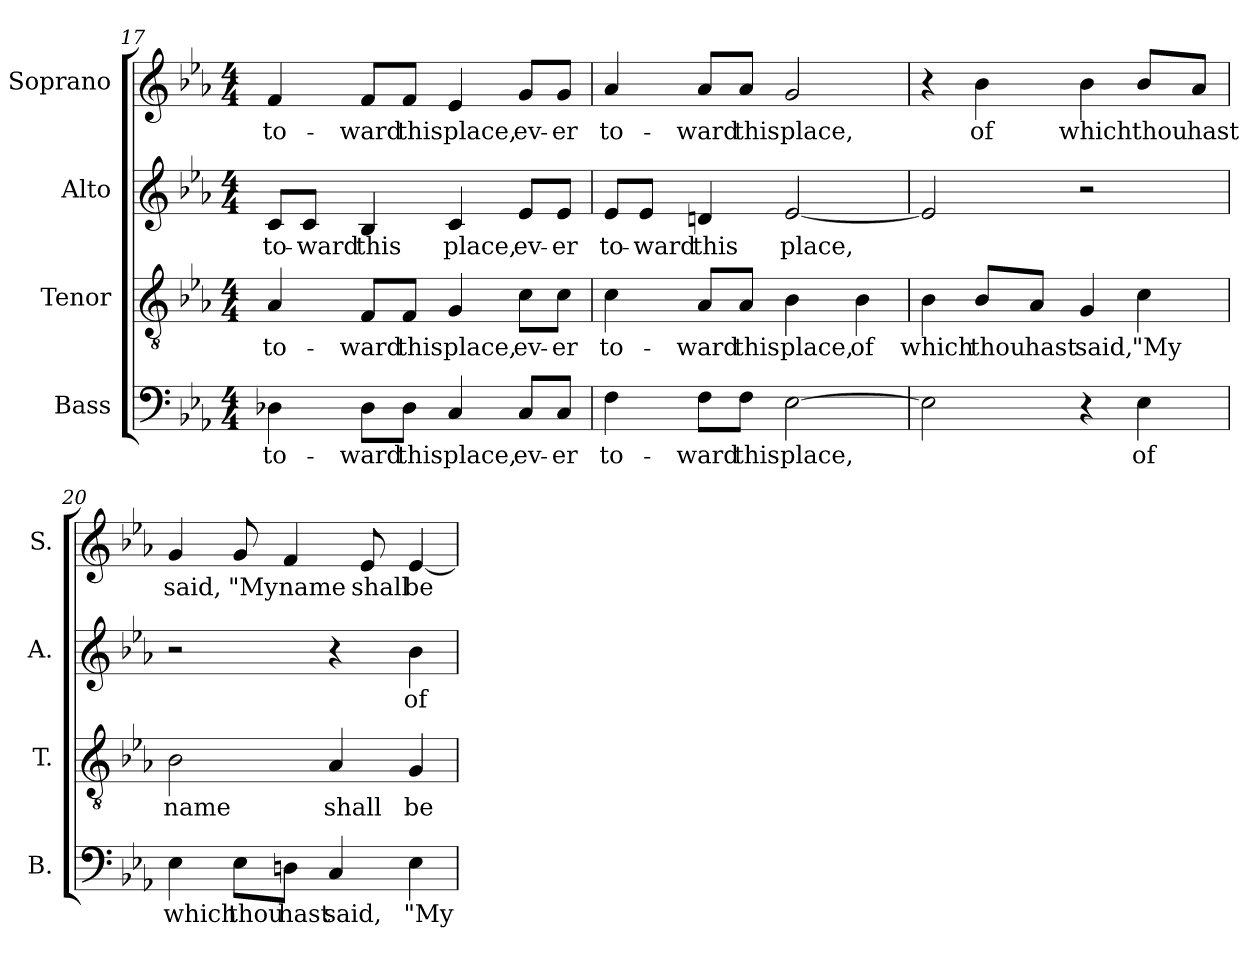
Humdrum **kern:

**kern	**text	**kern	**text	**kern	**text	**kern	**text
*part4	*part4	*part3	*part3	*part2	*part2	*part1	*part1
*staff4	*staff4	*staff3	*staff3	*staff2	*staff2	*staff1	*staff1
*I"Bass	*	*I"Tenor	*	*I"Alto	*	*I"Soprano	*
*I'B.	*	*I'T.	*	*I'A.	*	*I'S.	*
*clefF4	*	*clefGv2	*	*clefG2	*	*clefG2	*
*	*	*ITrd7c12	*	*	*	*	*
*k[b-e-a-]	*	*k[b-e-a-]	*	*k[b-e-a-]	*	*k[b-e-a-]	*
*E-:	*	*E-:	*	*E-:	*	*E-:	*
*M4/4	*	*M4/4	*	*M4/4	*	*M4/4	*
=17	=17	=17	=17	=17	=17	=17	=17
!	!LO:LY:b:color=#000000	!	!	!	!	!	!
!	!	!	!LO:LY:b:color=#000000	!	!	!	!
!	!	!	!	!	!LO:LY:b:color=#000000	!	!
!	!	!	!	!	!	!	!LO:LY:b:color=#000000
4D-Xi\	to-	4AA-i/	to-	8ci/L	to-	4fi/	to-
!	!	!	!	!	!LO:LY:b:color=#000000	!	!
.	.	.	.	8ci/J	-ward	.	.
!	!LO:LY:b:color=#000000	!	!	!	!	!	!
!	!	!	!LO:LY:b:color=#000000	!	!	!	!
!	!	!	!	!	!LO:LY:b:color=#000000	!	!
!	!	!	!	!	!	!	!LO:LY:b:color=#000000
8D-i\L	-ward	8FFi/L	-ward	4B-i/	this	8fi/L	-ward
!	!LO:LY:b:color=#000000	!	!	!	!	!	!
!	!	!	!LO:LY:b:color=#000000	!	!	!	!
!	!	!	!	!	!	!	!LO:LY:b:color=#000000
8D-i\J	this	8FFi/J	this	.	.	8fi/J	this
!	!LO:LY:b:color=#000000	!	!	!	!	!	!
!	!	!	!LO:LY:b:color=#000000	!	!	!	!
!	!	!	!	!	!LO:LY:b:color=#000000	!	!
!	!	!	!	!	!	!	!LO:LY:b:color=#000000
4Ci/	place,	4GGi/	place,	4ci/	place,	4e-i/	place,
!	!LO:LY:b:color=#000000	!	!	!	!	!	!
!	!	!	!LO:LY:b:color=#000000	!	!	!	!
!	!	!	!	!	!LO:LY:b:color=#000000	!	!
!	!	!	!	!	!	!	!LO:LY:b:color=#000000
8Ci/L	ev-	8Ci\L	ev-	8e-i/L	ev-	8gi/L	ev-
!	!LO:LY:b:color=#000000	!	!	!	!	!	!
!	!	!	!LO:LY:b:color=#000000	!	!	!	!
!	!	!	!	!	!LO:LY:b:color=#000000	!	!
!	!	!	!	!	!	!	!LO:LY:b:color=#000000
8Ci/J	-er	8Ci\J	-er	8e-i/J	-er	8gi/J	-er
=18	=18	=18	=18	=18	=18	=18	=18
!	!LO:LY:b:color=#000000	!	!	!	!	!	!
!	!	!	!LO:LY:b:color=#000000	!	!	!	!
!	!	!	!	!	!LO:LY:b:color=#000000	!	!
!	!	!	!	!	!	!	!LO:LY:b:color=#000000
4Fi\	to-	4Ci\	to-	8e-i/L	to-	4a-i/	to-
!	!	!	!	!	!LO:LY:b:color=#000000	!	!
.	.	.	.	8e-i/J	-ward	.	.
!	!LO:LY:b:color=#000000	!	!	!	!	!	!
!	!	!	!LO:LY:b:color=#000000	!	!	!	!
!	!	!	!	!	!LO:LY:b:color=#000000	!	!
!	!	!	!	!	!	!	!LO:LY:b:color=#000000
8Fi\L	-ward	8AA-i/L	-ward	4dni/	this	8a-i/L	-ward
!	!LO:LY:b:color=#000000	!	!	!	!	!	!
!	!	!	!LO:LY:b:color=#000000	!	!	!	!
!	!	!	!	!	!	!	!LO:LY:b:color=#000000
8Fi\J	this	8AA-i/J	this	.	.	8a-i/J	this
!	!LO:LY:b:color=#000000	!	!	!	!	!	!
!	!	!	!LO:LY:b:color=#000000	!	!	!	!
!	!	!	!	!	!LO:LY:b:color=#000000	!	!
!	!	!	!	!	!	!	!LO:LY:b:color=#000000
[2E-i\	place,	4BB-i\	place,	[2e-i/	place,	2gi/	place,
!	!	!	!LO:LY:b:color=#000000	!	!	!	!
.	.	4BB-i\	of	.	.	.	.
=19	=19	=19	=19	=19	=19	=19	=19
!	!	!	!LO:LY:b:color=#000000	!	!	!	!
2E-i\]	.	4BB-i\	which	2e-i/]	.	4r	.
!	!	!	!LO:LY:b:color=#000000	!	!	!	!
!	!	!	!	!	!	!	!LO:LY:b:color=#000000
.	.	8BB-i/L	thou	.	.	4b-i\	of
!	!	!	!LO:LY:b:color=#000000	!	!	!	!
.	.	8AA-i/J	hast	.	.	.	.
!	!	!	!LO:LY:b:color=#000000	!	!	!	!
!	!	!	!	!	!	!	!LO:LY:b:color=#000000
4r	.	4GGi/	said,	2r	.	4b-i\	which
!	!LO:LY:b:color=#000000	!	!	!	!	!	!
!	!	!	!LO:LY:b:color=#000000	!	!	!	!
!	!	!	!	!	!	!	!LO:LY:b:color=#000000
4E-i\	of	4Ci\	"My	.	.	8b-i/L	thou
!	!	!	!	!	!	!	!LO:LY:b:color=#000000
.	.	.	.	.	.	8a-i/J	hast
!!LO:LB:g=z
=20	=20	=20	=20	=20	=20	=20	=20
!	!LO:LY:b:color=#000000	!	!	!	!	!	!
!	!	!	!LO:LY:b:color=#000000	!	!	!	!
!	!	!	!	!	!	!	!LO:LY:b:color=#000000
4E-i\	which	2BB-i\	name	2r	.	4gi/	said,
!	!LO:LY:b:color=#000000	!	!	!	!	!	!
!	!	!	!	!	!	!	!LO:LY:b:color=#000000
8E-i\L	thou	.	.	.	.	8gi/	"My
!	!LO:LY:b:color=#000000	!	!	!	!	!	!
!	!	!	!	!	!	!	!LO:LY:b:color=#000000
8Dni\J	hast	.	.	.	.	4fi/	name
!	!LO:LY:b:color=#000000	!	!	!	!	!	!
!	!	!	!LO:LY:b:color=#000000	!	!	!	!
4Ci/	said,	4AA-i/	shall	4r	.	.	.
!	!	!	!	!	!	!	!LO:LY:b:color=#000000
.	.	.	.	.	.	8e-i/	shall
!	!LO:LY:b:color=#000000	!	!	!	!	!	!
!	!	!	!LO:LY:b:color=#000000	!	!	!	!
!	!	!	!	!	!LO:LY:b:color=#000000	!	!
!	!	!	!	!	!	!	!LO:LY:b:color=#000000
4E-i\	"My	4GGi/	be	4b-i\	of	[4e-i/	be
=	=	=	=	=	=	=	=
*-	*-	*-	*-	*-	*-	*-	*-
